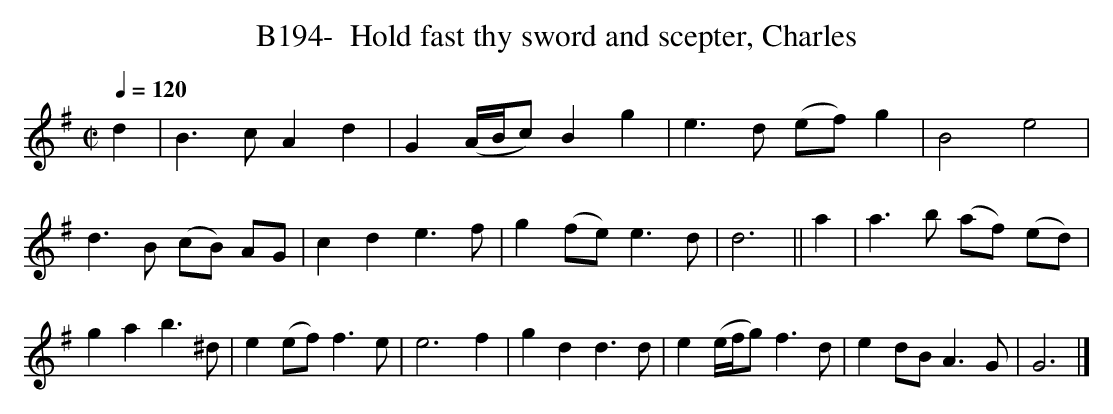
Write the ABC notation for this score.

X:1
T:B194-  Hold fast thy sword and scepter, Charles
Q:1/4=120
L:1/4
M:C|
K:G
d|B3/2c/2Ad|G(A/4B/4c/2)Bg|e3/2d/2 (e/2f/2)g|B2e2|\
d3/2B/2 (c/2B/2) A/2G/2|cde3/2f/2|g(f/2e/2)e3/2d/2|\
d3||a|a3/2b/2 (a/2f/2) (e/2d/2)|gab3/2^d/2|\
e(e/2f/2)f3/2e/2|e3f|gdd3/2d/2|e(e/4f/4g/2)f3/2d/2|\
ed/2B/2A3/2G/2|G3|]
